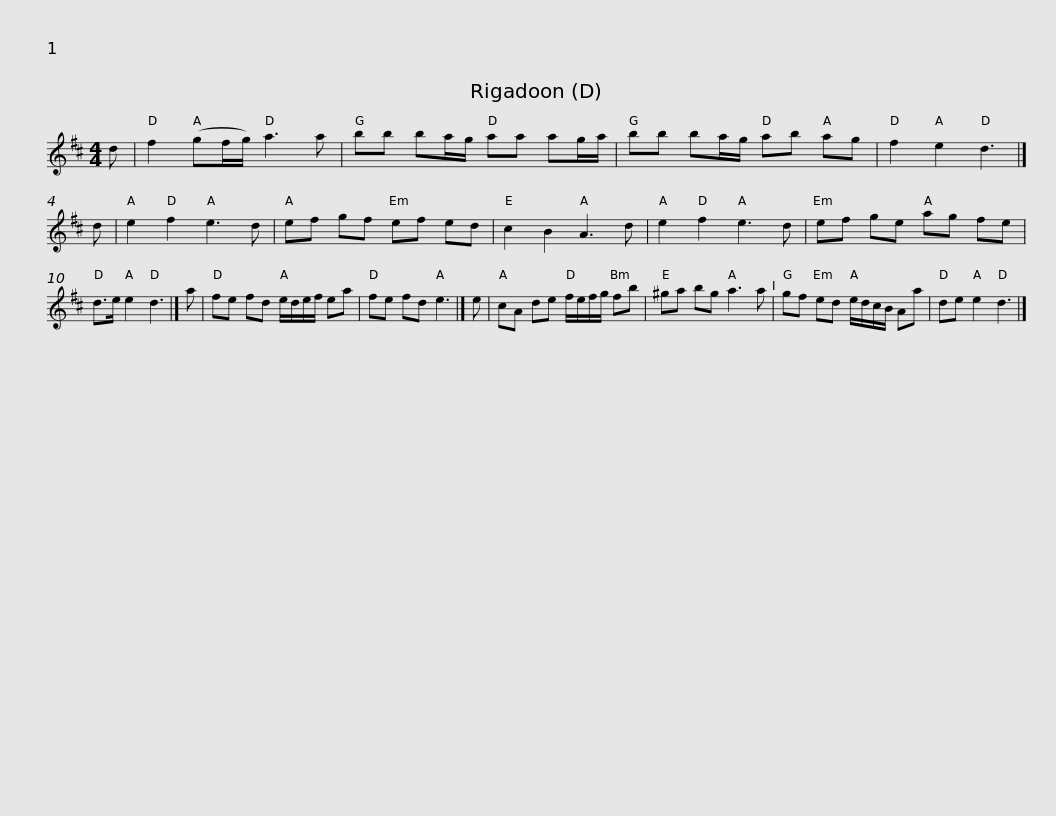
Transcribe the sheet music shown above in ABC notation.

X:1
L:1/8
M:4/4
I:linebreak $
K:D
V:1 treble
V:1
 d | f2 (gf/g/) a3 a | bb ba/g/ aa ag/a/ | bb ba/g/ ab ag | f2 e2 d3 |] %5
 d |$ e2 f2 e3 d | ef gf ef ed | c2 B2 A3 d | e2 f2 e3 d | %10
 ef ge ag fe | d>e e2 d3 |] a |$ fe fd e/d/e/f/ ea | fe fd e3 |] %15
 e | cA de f/e/f/g/ fb | ^ga bg a3 a |$ gf ed e/d/c/B/ Aa | de e2 d3 |] %20
